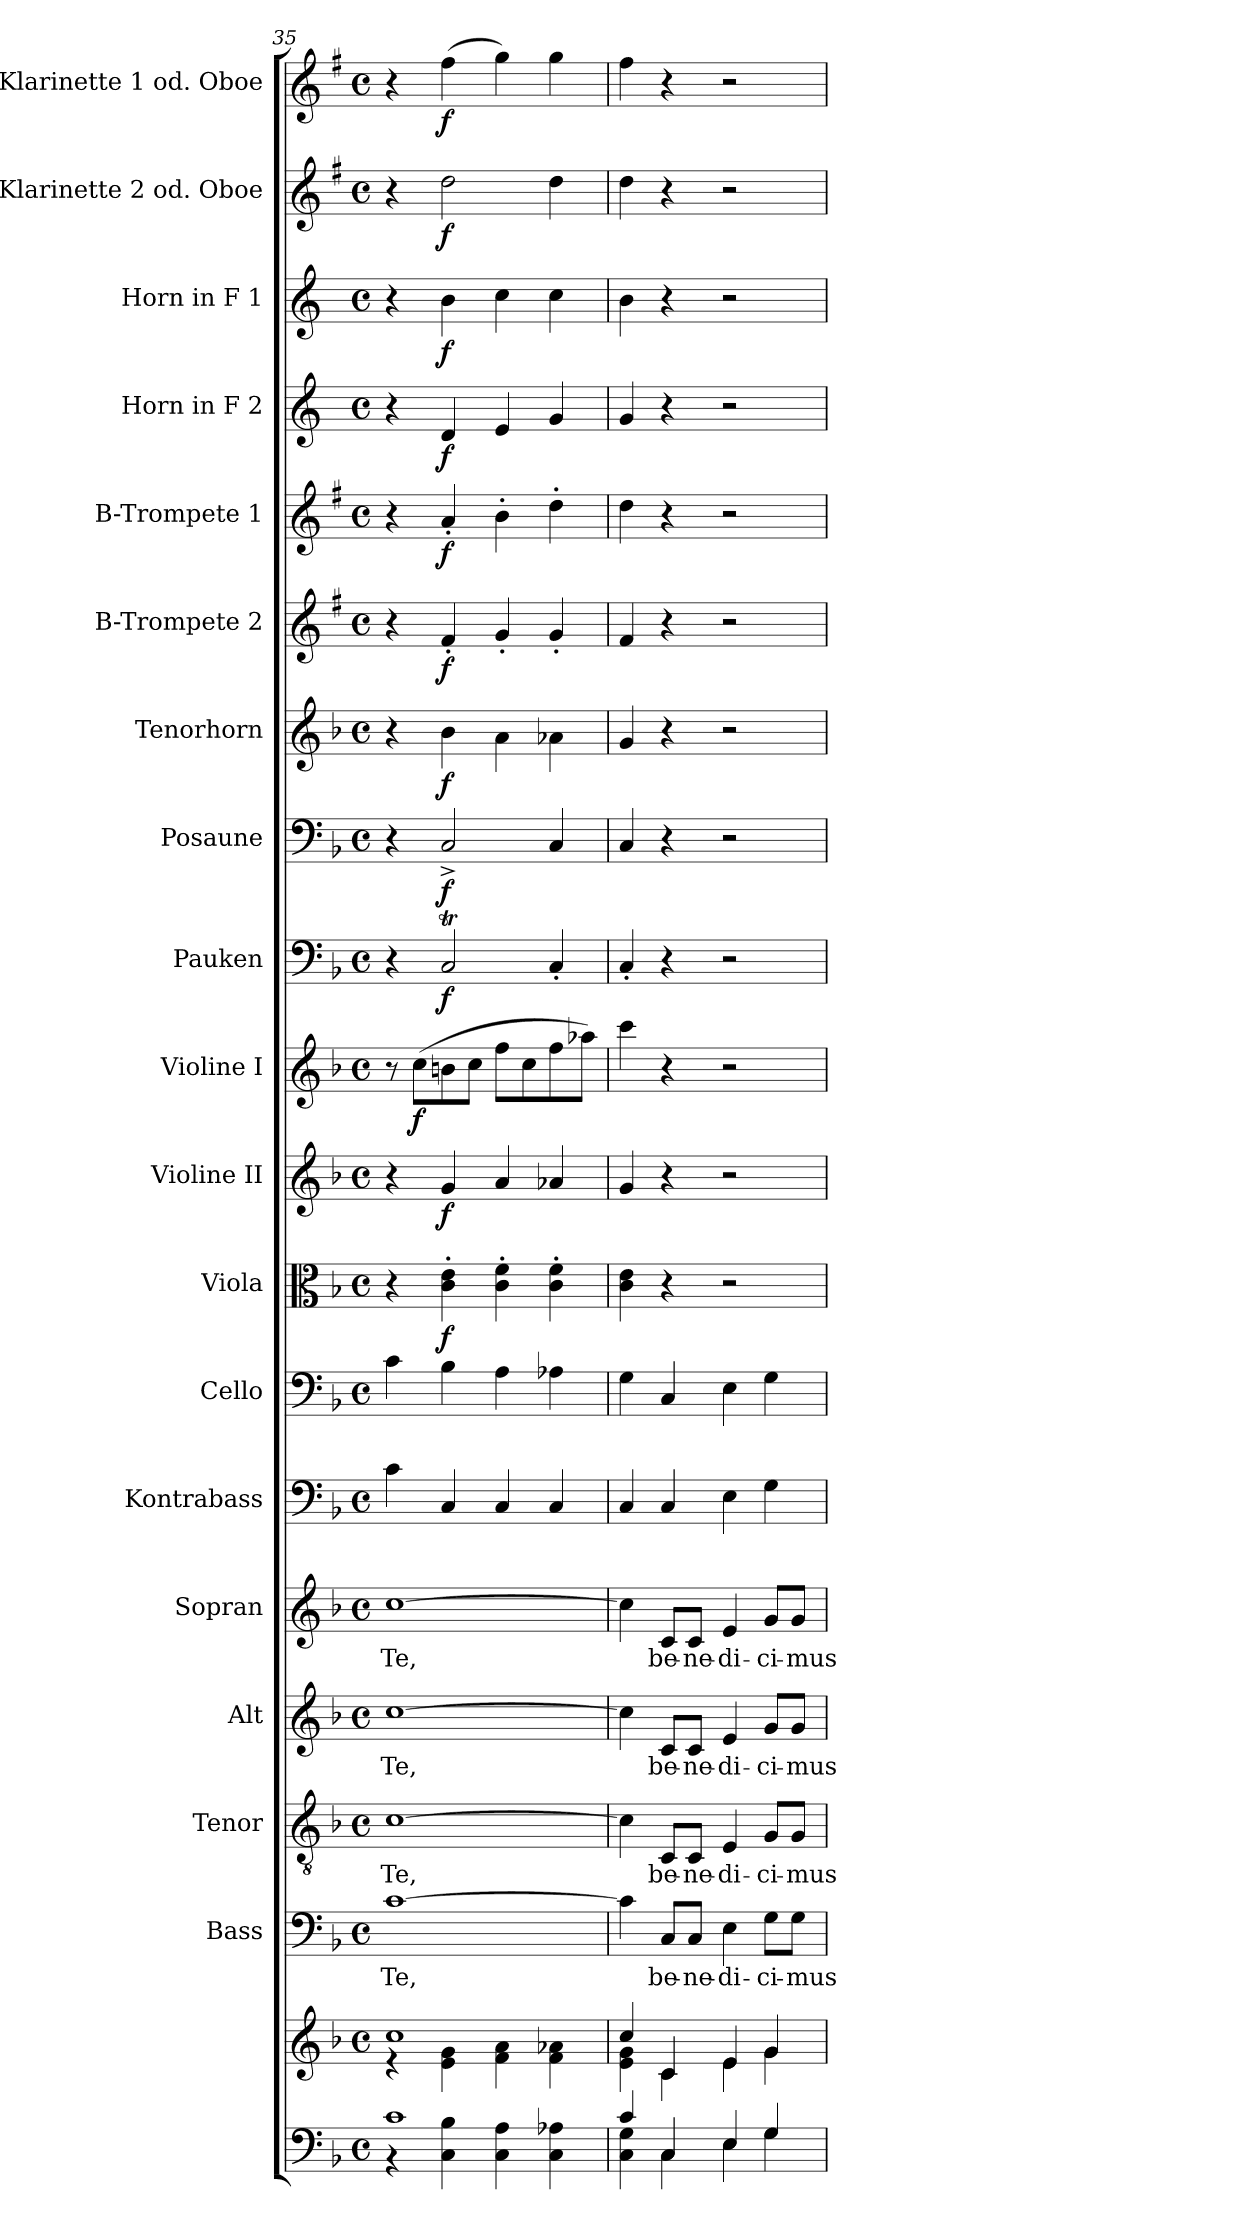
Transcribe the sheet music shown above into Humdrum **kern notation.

**kern	**kern	**kern	**text	**kern	**text	**kern	**text	**kern	**text	**kern	**kern	**kern	**dynam	**kern	**dynam	**kern	**dynam	**kern	**dynam	**kern	**dynam	**kern	**dynam	**kern	**dynam	**kern	**dynam	**kern	**dynam	**kern	**dynam	**kern	**dynam	**kern	**dynam
*part19	*part19	*part18	*part18	*part17	*part17	*part16	*part16	*part15	*part15	*part14	*part13	*part12	*part12	*part11	*part11	*part10	*part10	*part9	*part9	*part8	*part8	*part7	*part7	*part6	*part6	*part5	*part5	*part4	*part4	*part3	*part3	*part2	*part2	*part1	*part1
*staff20	*staff19	*staff18	*staff18	*staff17	*staff17	*staff16	*staff16	*staff15	*staff15	*staff14	*staff13	*staff12	*staff12	*staff11	*staff11	*staff10	*staff10	*staff9	*staff9	*staff8	*staff8	*staff7	*staff7	*staff6	*staff6	*staff5	*staff5	*staff4	*staff4	*staff3	*staff3	*staff2	*staff2	*staff1	*staff1
*	*	*I"Bass	*	*I"Tenor	*	*I"Alt	*	*I"Sopran	*	*I"Kontrabass	*I"Cello	*I"Viola	*	*I"Violine II	*	*I"Violine I	*	*I"Pauken	*	*I"Posaune	*	*I"Tenorhorn	*	*I"B-Trompete 2	*	*I"B-Trompete 1	*	*I"Horn in F 2	*	*I"Horn in F 1	*	*I"C-Klarinette 2 od. Oboe	*	*I"C-Klarinette 1 od. Oboe	*
*	*	*I'B.	*	*I'T.	*	*I'A.	*	*I'S.	*	*I'Kb.	*	*I'Vla.	*	*I'Vl. II	*	*I'Vl. I	*	*I'Pk.	*	*I'Pos.	*	*I'T. Hrn.	*	*I'B Trp. 2	*	*I'B Trp. 1	*	*	*	*	*	*I'C Kl. 2	*	*I'C Kl. 1	*
*clefF4	*clefG2	*clefF4	*	*clefGv2	*	*clefG2	*	*clefG2	*	*clefF4	*clefF4	*clefC3	*	*clefG2	*	*clefG2	*	*clefF4	*	*clefF4	*	*clefG2	*	*clefG2	*	*clefG2	*	*clefG2	*	*clefG2	*	*clefG2	*	*clefG2	*
*	*	*	*	*	*	*	*	*	*	*ITrd7c12	*	*	*	*	*	*	*	*	*	*	*	*ITrd8c14	*	*ITrd1c2	*	*ITrd1c2	*	*ITrd4c7	*	*ITrd4c7	*	*ITrd1c2	*	*ITrd1c2	*
*k[b-]	*k[b-]	*k[b-]	*	*k[b-]	*	*k[b-]	*	*k[b-]	*	*k[b-]	*k[b-]	*k[b-]	*	*k[b-]	*	*k[b-]	*	*k[b-]	*	*k[b-]	*	*k[b-]	*	*k[b-]	*	*k[b-]	*	*k[b-]	*	*k[b-]	*	*k[b-]	*	*k[b-]	*
*F:	*F:	*F:	*	*F:	*	*F:	*	*F:	*	*F:	*F:	*F:	*	*F:	*	*F:	*	*F:	*	*F:	*	*F:	*	*F:	*	*F:	*	*F:	*	*F:	*	*F:	*	*F:	*
*M4/4	*M4/4	*M4/4	*	*M4/4	*	*M4/4	*	*M4/4	*	*M4/4	*M4/4	*M4/4	*	*M4/4	*	*M4/4	*	*M4/4	*	*M4/4	*	*M4/4	*	*M4/4	*	*M4/4	*	*M4/4	*	*M4/4	*	*M4/4	*	*M4/4	*
*met(c)	*met(c)	*met(c)	*	*met(c)	*	*met(c)	*	*met(c)	*	*met(c)	*met(c)	*met(c)	*	*met(c)	*	*met(c)	*	*met(c)	*	*met(c)	*	*met(c)	*	*met(c)	*	*met(c)	*	*met(c)	*	*met(c)	*	*met(c)	*	*met(c)	*
=35	=35	=35	=35	=35	=35	=35	=35	=35	=35	=35	=35	=35	=35	=35	=35	=35	=35	=35	=35	=35	=35	=35	=35	=35	=35	=35	=35	=35	=35	=35	=35	=35	=35	=35	=35
*^	*^	*	*	*	*	*	*	*	*	*	*	*	*	*	*	*	*	*	*	*	*	*	*	*	*	*	*	*	*	*	*	*	*	*	*
!	!	!	!	!	!LO:LY:b	!	!LO:LY:b	!	!LO:LY:b	!	!LO:LY:b	!	!	!	!	!	!	!	!	!	!	!	!	!	!	!	!	!	!	!	!	!	!	!	!	!	!
1c	4r	1cc	4re	[1c	Te,	[1c	Te,	[1cc	Te,	[1cc	Te,	4C\	4c\	4r	.	4r	.	8r	.	4r	.	4r	.	4r	.	4r	.	4r	.	4r	.	4r	.	4r	.	4r	.
!	!	!	!	!	!	!	!	!	!	!	!	!	!	!	!	!	!	!	!LO:DY:b	!	!	!	!	!	!	!	!	!	!	!	!	!	!	!	!	!	!
.	.	.	.	.	.	.	.	.	.	.	.	.	.	.	.	.	.	(>8cc\L	f	.	.	.	.	.	.	.	.	.	.	.	.	.	.	.	.	.	.
!	!	!	!	!	!	!	!	!	!	!	!	!	!	!	!LO:DY:b	!	!LO:DY:b	!	!	!	!LO:DY:b	!	!LO:DY:b	!	!LO:DY:b	!	!LO:DY:b	!	!LO:DY:b	!	!LO:DY:b	!	!LO:DY:b	!	!LO:DY:b	!	!LO:DY:b
.	4C\ 4B-\	.	4e\ 4g\	.	.	.	.	.	.	.	.	4CC/	4B-\	4c\'> 4e\'>	f	4g/	f	8bn\	.	2CT/	f	2C^</	f	4B-\	f	4e'</	f	4g'</	f	4G/	f	4e\	f	2cc\	f	(>4ee\	f
.	.	.	.	.	.	.	.	.	.	.	.	.	.	.	.	.	.	8cc\J	.	.	.	.	.	.	.	.	.	.	.	.	.	.	.	.	.	.	.
.	4C\ 4A\	.	4f\ 4a\	.	.	.	.	.	.	.	.	4CC/	4A\	4c\'> 4f\'>	.	4a/	.	8ff\L	.	.	.	.	.	4A\	.	4f'</	.	4a'>\	.	4A/	.	4f\	.	.	.	4ff\)	.
.	.	.	.	.	.	.	.	.	.	.	.	.	.	.	.	.	.	8cc\	.	.	.	.	.	.	.	.	.	.	.	.	.	.	.	.	.	.	.
.	4C\ 4A-X\	.	4f\ 4a-X\	.	.	.	.	.	.	.	.	4CC/	4A-X\	4c\'> 4f\'>	.	4a-X/	.	8ff\	.	4C'</	.	4C/	.	4A-X\	.	4f'</	.	4cc'>\	.	4c/	.	4f\	.	4cc\	.	4ff\	.
.	.	.	.	.	.	.	.	.	.	.	.	.	.	.	.	.	.	8aa-X\J)	.	.	.	.	.	.	.	.	.	.	.	.	.	.	.	.	.	.	.
!!LO:PB:g=z
=36	=36	=36	=36	=36	=36	=36	=36	=36	=36	=36	=36	=36	=36	=36	=36	=36	=36	=36	=36	=36	=36	=36	=36	=36	=36	=36	=36	=36	=36	=36	=36	=36	=36	=36	=36	=36	=36
4c/	4C\ 4G\	4cc/	4e\ 4g\	4c\]	.	4c\]	.	4cc\]	.	4cc\]	.	4CC/	4G\	4c\ 4e\	.	4g/	.	4ccc\	.	4C'</	.	4C/	.	4G/	.	4e/	.	4cc\	.	4c/	.	4e\	.	4cc\	.	4ee\	.
!	!	!	!	!	!LO:LY:b	!	!LO:LY:b	!	!LO:LY:b	!	!LO:LY:b	!	!	!	!	!	!	!	!	!	!	!	!	!	!	!	!	!	!	!	!	!	!	!	!	!	!
4C/	4C\	4c/	4c\	8C/L	be-	8C/L	be-	8c/L	be-	8c/L	be-	4CC/	4C/	4r	.	4r	.	4r	.	4r	.	4r	.	4r	.	4r	.	4r	.	4r	.	4r	.	4r	.	4r	.
!	!	!	!	!	!LO:LY:b	!	!LO:LY:b	!	!LO:LY:b	!	!LO:LY:b	!	!	!	!	!	!	!	!	!	!	!	!	!	!	!	!	!	!	!	!	!	!	!	!	!	!
.	.	.	.	8C/J	-ne-	8C/J	-ne-	8c/J	-ne-	8c/J	-ne-	.	.	.	.	.	.	.	.	.	.	.	.	.	.	.	.	.	.	.	.	.	.	.	.	.	.
!	!	!	!	!	!LO:LY:b	!	!LO:LY:b	!	!LO:LY:b	!	!LO:LY:b	!	!	!	!	!	!	!	!	!	!	!	!	!	!	!	!	!	!	!	!	!	!	!	!	!	!
4E/	4E\	4e/	4e\	4E\	-di-	4E/	-di-	4e/	-di-	4e/	-di-	4EE\	4E\	2r	.	2r	.	2r	.	2r	.	2r	.	2r	.	2r	.	2r	.	2r	.	2r	.	2r	.	2r	.
!	!	!	!	!	!LO:LY:b	!	!LO:LY:b	!	!LO:LY:b	!	!LO:LY:b	!	!	!	!	!	!	!	!	!	!	!	!	!	!	!	!	!	!	!	!	!	!	!	!	!	!
4G/	4G\	4g/	4g\	8G\L	-ci-	8G/L	-ci-	8g/L	-ci-	8g/L	-ci-	4GG\	4G\	.	.	.	.	.	.	.	.	.	.	.	.	.	.	.	.	.	.	.	.	.	.	.	.
!	!	!	!	!	!LO:LY:b	!	!LO:LY:b	!	!LO:LY:b	!	!LO:LY:b	!	!	!	!	!	!	!	!	!	!	!	!	!	!	!	!	!	!	!	!	!	!	!	!	!	!
.	.	.	.	8G\J	-mus	8G/J	-mus	8g/J	-mus	8g/J	-mus	.	.	.	.	.	.	.	.	.	.	.	.	.	.	.	.	.	.	.	.	.	.	.	.	.	.
*v	*v	*	*	*	*	*	*	*	*	*	*	*	*	*	*	*	*	*	*	*	*	*	*	*	*	*	*	*	*	*	*	*	*	*	*	*	*
*	*v	*v	*	*	*	*	*	*	*	*	*	*	*	*	*	*	*	*	*	*	*	*	*	*	*	*	*	*	*	*	*	*	*	*	*	*
=	=	=	=	=	=	=	=	=	=	=	=	=	=	=	=	=	=	=	=	=	=	=	=	=	=	=	=	=	=	=	=	=	=	=	=
*-	*-	*-	*-	*-	*-	*-	*-	*-	*-	*-	*-	*-	*-	*-	*-	*-	*-	*-	*-	*-	*-	*-	*-	*-	*-	*-	*-	*-	*-	*-	*-	*-	*-	*-	*-
